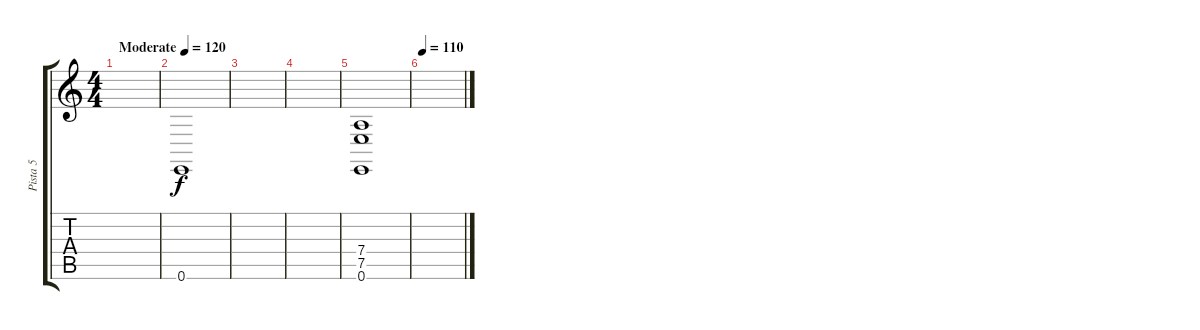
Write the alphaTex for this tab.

\track ("Pista 5" "Pista 5") {instrument acousticgrandpiano}
\staff {score tabs}
\tuning (E4 B3 G3 D3 A2 E2) {hide}
\ts (4 4)
\tempo (120 "Moderate")
\clef g2
\ks c
|
0.6.1 |
|
|
(7.4 7.5 0.6).1 |
\tempo 110
